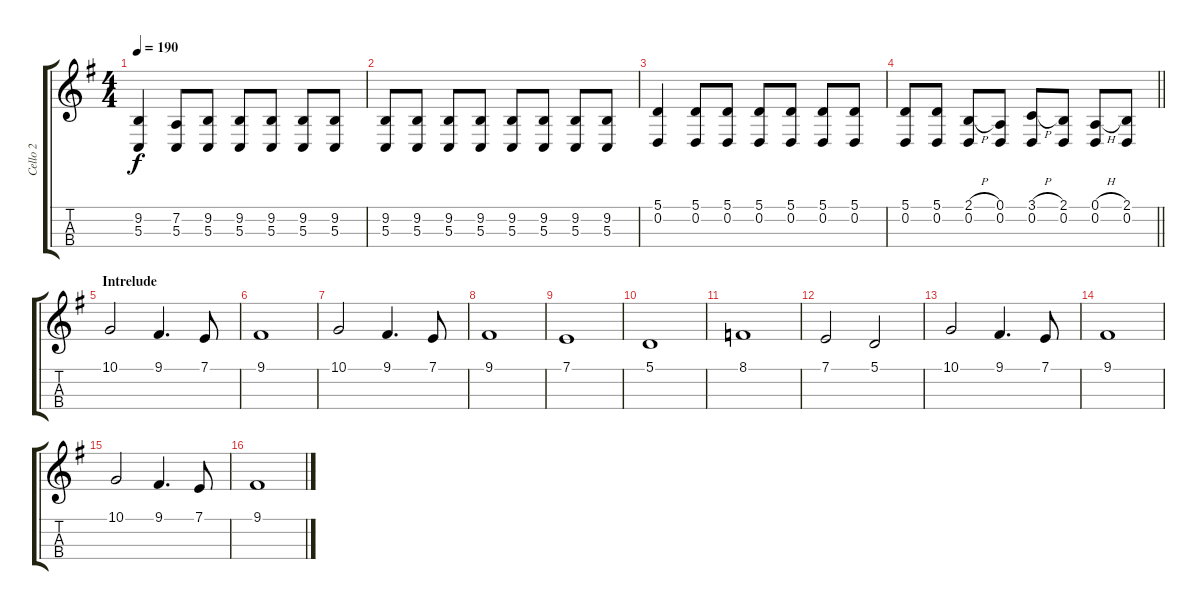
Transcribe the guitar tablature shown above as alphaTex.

\track ("Cello 2" "Cello 2") {instrument cello}
\staff {score tabs}
\tuning (A3 D3 G2 C2) {hide}
\ts (4 4)
\tempo 190
\clef g2
\ks g
(9.2 5.3).4{dy f} (7.2 5.3).8 (9.2 5.3).8 (9.2 5.3).8 (9.2 5.3).8 (9.2 5.3).8 (9.2 5.3).8 |
(9.2 5.3).8 (9.2 5.3).8 (9.2 5.3).8 (9.2 5.3).8 (9.2 5.3).8 (9.2 5.3).8 (9.2 5.3).8 (9.2 5.3).8 |
(5.1 0.2).4 (5.1 0.2).8 (5.1 0.2).8 (5.1 0.2).8 (5.1 0.2).8 (5.1 0.2).8 (5.1 0.2).8 |
\barLineRight lightlight
(5.1 0.2).8 (5.1 0.2).8 (2.1{h} 0.2).8 (0.1 0.2).8 (3.1{h} 0.2).8 (2.1 0.2).8 (0.1{h} 0.2).8 (2.1 0.2).8 |
\section ("" "Intrelude")
10.1.2 9.1.4{d} 7.1.8 |
9.1.1 |
10.1.2 9.1.4{d} 7.1.8 |
9.1.1 |
7.1.1 |
5.1.1 |
8.1.1 |
7.1.2 5.1.2 |
10.1.2 9.1.4{d} 7.1.8 |
9.1.1 |
10.1.2 9.1.4{d} 7.1.8 |
9.1.1
